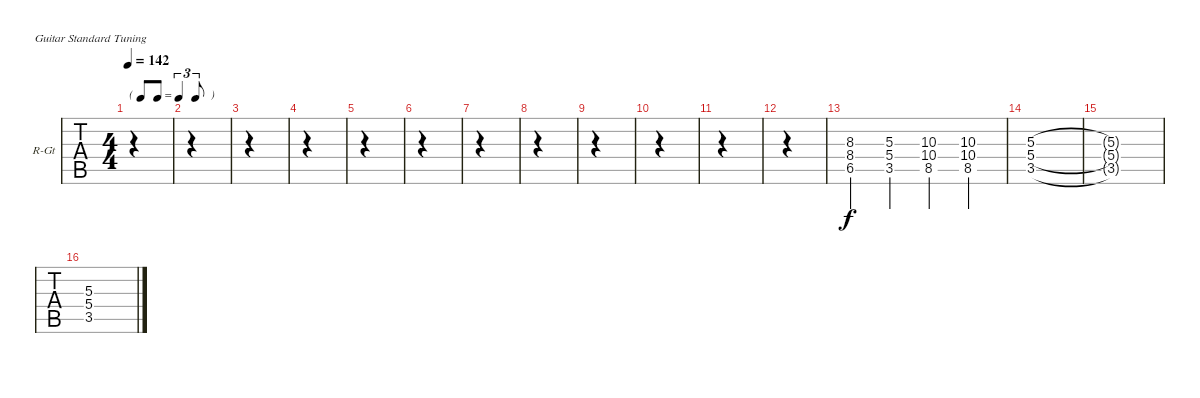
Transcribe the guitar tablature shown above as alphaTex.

\defaultSystemsLayout 4
\bracketExtendMode groupsimilarinstruments
\firstSystemTrackNameOrientation horizontal
\otherSystemsTrackNameOrientation horizontal
\track ("Rythm Guitar (Billi Joe)" "R-Gt") {instrument distortionguitar}
\staff {tabs}
\tuning (E4 B3 G3 D3 A2 E2)
\ts (4 4)
\tf triplet8th
\tempo 142
\clef g2
\ks c
|
|
|
|
|
|
|
|
|
|
|
|
(6.5 8.4 8.3).4{dy f} (3.5 5.3 5.4).4 (8.5 10.4 10.3).4 (8.5 10.3 10.4).4 |
(3.5 5.4 5.3).1 |
(3.5{t} 5.4{t} 5.3{t}).1 |
(3.5 5.4 5.3).1
